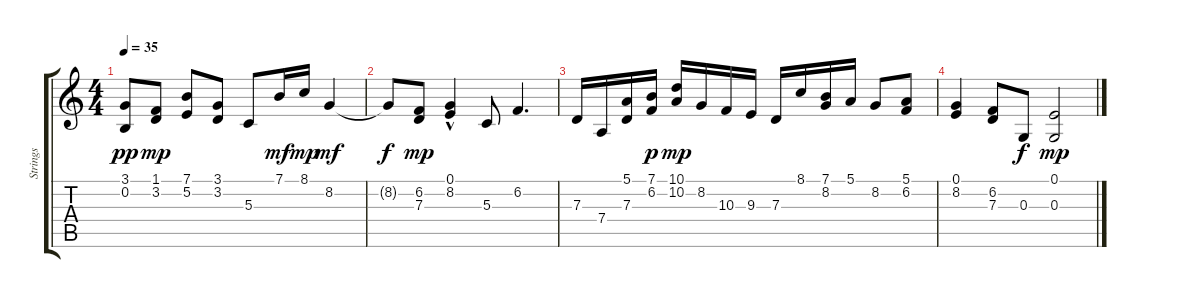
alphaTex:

\track ("Strings" "Strings") {instrument stringensemble1}
\staff {score tabs}
\tuning (E4 B3 G3 D3 A2 E2) {hide}
\ts (4 4)
\tempo 35
\clef g2
\ks c
(3.1 0.2).8{dy pp} (1.1 3.2).8{dy mp} (7.1 5.2).8 (3.1 3.2).8 5.3.8 7.1.16{dy mf} 8.1.16{dy mp} 8.2.4{dy mf} |
8.2{t}.8{dy f} (6.2 7.3).8{dy mp} (0.1 8.2{hac}).4 5.3.8 6.2.4{d} |
7.3.16 7.4.16 (5.1 7.3).16 (7.1 6.2).16{dy p} (10.1 10.2).16{dy mp} 8.2.16 10.3.16 9.3.16 7.3.16 8.1.16 (7.1 8.2).16 5.1.16 8.2.8 (5.1 6.2).8 |
(0.1 8.2).4 (6.2 7.3).8 0.3.8{dy f} (0.1 0.3).2{dy mp}
